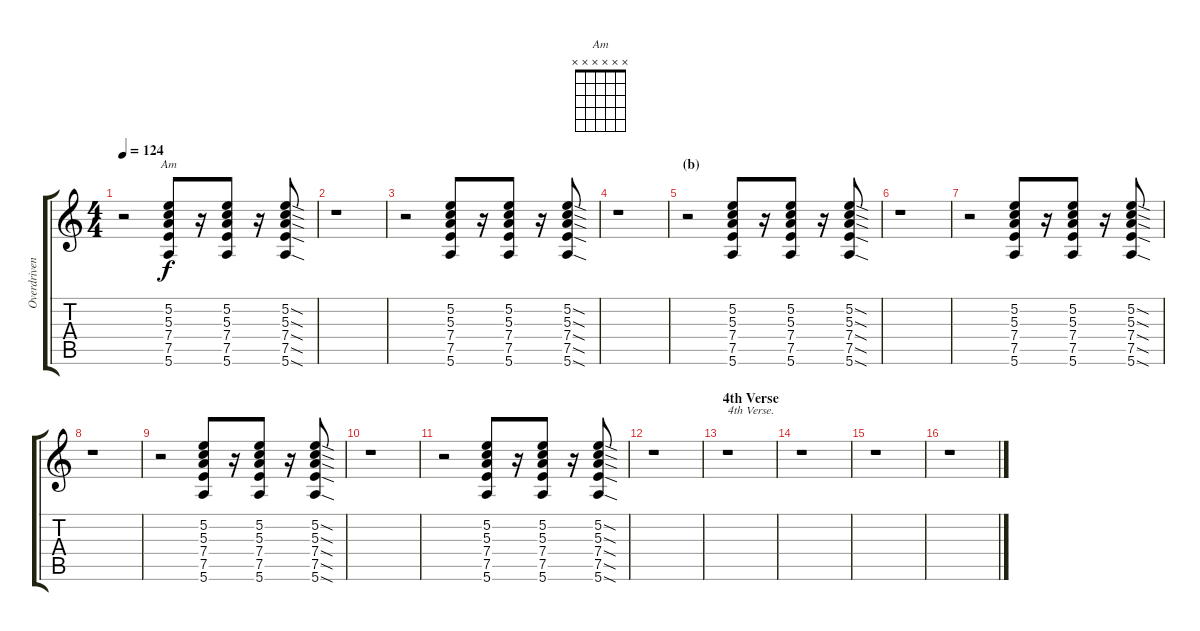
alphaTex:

\track ("Overdriven Guitar" "Overdriven") {instrument overdrivenguitar}
\staff {score tabs}
\tuning (E4 B3 G3 D3 A2 E2) {hide}
\chord ("Am" x x x x x x) {firstfret 0}
\ts (4 4)
\tempo 124
\clef g2
\ks c
r.2{dy f} (5.2 5.3 7.4 7.5 5.6).8{ch "Am"} r.16 (5.2 5.3 7.4 7.5 5.6).8 r.16 (5.2{sod} 5.3{sod} 7.4{sod} 7.5{sod} 5.6{sod}).8 |
r.1 |
r.2 (5.2 5.3 7.4 7.5 5.6).8 r.16 (5.2 5.3 7.4 7.5 5.6).8 r.16 (5.2{sod} 5.3{sod} 7.4{sod} 7.5{sod} 5.6{sod}).8 |
r.1 |
\section ("" "(b)")
r.2 (5.2 5.3 7.4 7.5 5.6).8 r.16 (5.2 5.3 7.4 7.5 5.6).8 r.16 (5.2{sod} 5.3{sod} 7.4{sod} 7.5{sod} 5.6{sod}).8 |
r.1 |
r.2 (5.2 5.3 7.4 7.5 5.6).8 r.16 (5.2 5.3 7.4 7.5 5.6).8 r.16 (5.2{sod} 5.3{sod} 7.4{sod} 7.5{sod} 5.6{sod}).8 |
r.1 |
r.2 (5.2 5.3 7.4 7.5 5.6).8 r.16 (5.2 5.3 7.4 7.5 5.6).8 r.16 (5.2{sod} 5.3{sod} 7.4{sod} 7.5{sod} 5.6{sod}).8 |
r.1 |
r.2 (5.2 5.3 7.4 7.5 5.6).8 r.16 (5.2 5.3 7.4 7.5 5.6).8 r.16 (5.2{sod} 5.3{sod} 7.4{sod} 7.5{sod} 5.6{sod}).8 |
r.1 |
\section ("" "4th Verse")
r.1{txt "4th Verse."} |
r.1 |
r.1 |
r.1
